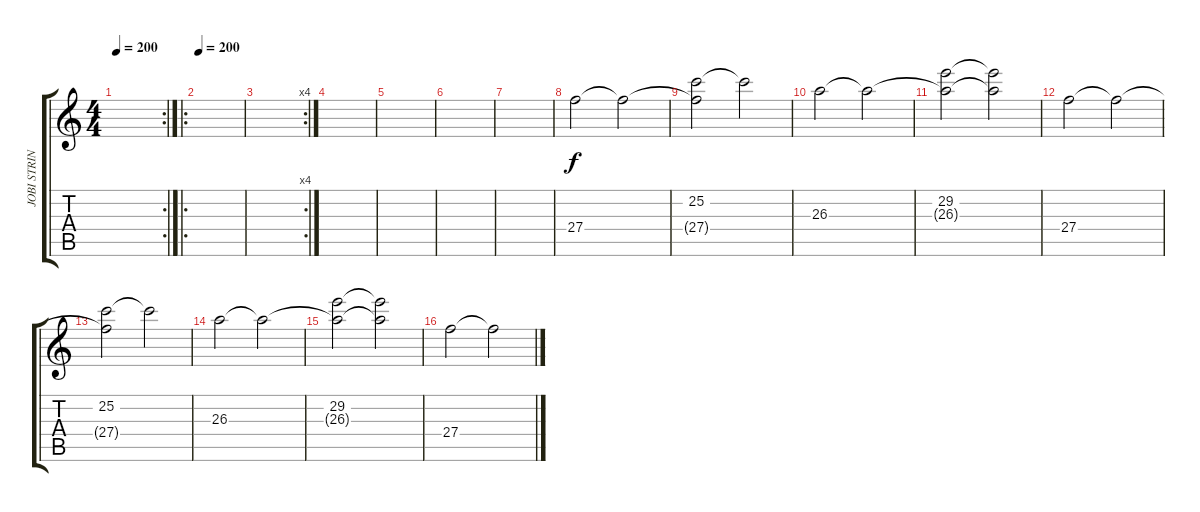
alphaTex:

\track ("JOBI STRINGS" "JOBI STRIN") {instrument stringensemble2}
\staff {score tabs}
\tuning (E4 B3 G3 D3 A2 E2) {hide}
\rc 2
\ts (4 4)
\tempo 200
\clef g2
\ks c
|
\ro
\tempo 200
|
\rc 4
|
|
|
|
|
27.4.2 27.4{t}.2 |
(25.2 27.4{t}).2 25.2{t}.2 |
26.3.2 26.3{t}.2 |
(29.2 26.3{t}).2 (29.2{t} 26.3{t}).2 |
27.4.2 27.4{t}.2 |
(25.2 27.4{t}).2 25.2{t}.2 |
26.3.2 26.3{t}.2 |
(29.2 26.3{t}).2 (29.2{t} 26.3{t}).2 |
27.4.2 27.4{t}.2
